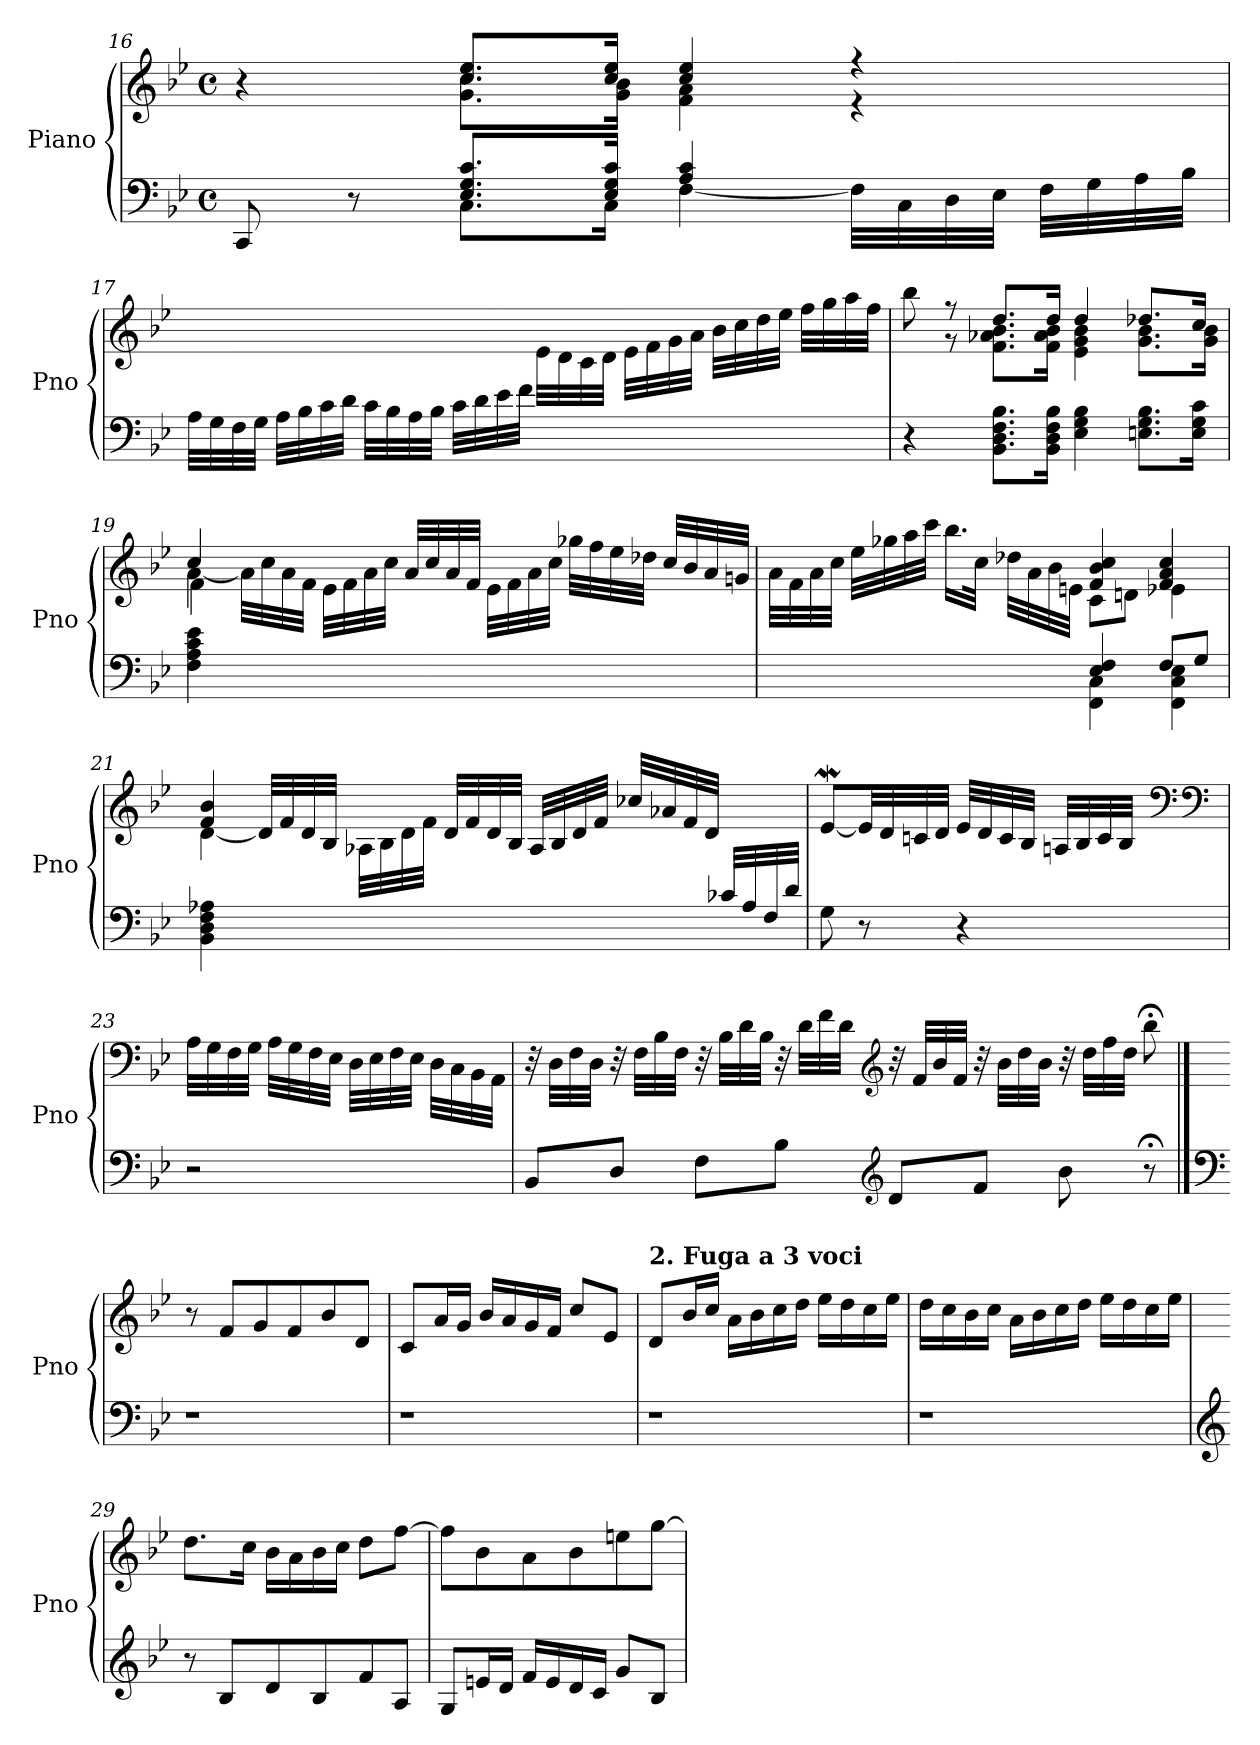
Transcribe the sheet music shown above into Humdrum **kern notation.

**kern	**kern
*part1	*part1
*staff2	*staff1
*I"Piano	*
*I'Pno	*
*clefF4	*clefG2
*k[b-e-]	*k[b-e-]
*B-:	*B-:
*M4/4	*M4/4
*met(c)	*met(c)
=16	=16
*^	*^
8CC/	4ryy	4r	4ryy
8r	.	.	.
8.E-/ 8.G/ 8.c/L	8.C\L	8.cc/ 8.ee-/L	8.g\ 8.cc\L
16E-/ 16G/ 16c/J	16C\J	16cc/ 16ee-/J	16g\ 16b-\J
4A/ 4c/	[4F\	4cc/ 4ee-/	4f\ 4a\
4ryy	32FLLL]	4r	4r
.	32C	.	.
.	32D	.	.
.	32E-JJJ	.	.
.	32F\LLL	.	.
.	32G\	.	.
.	32A\	.	.
.	32B-\JJJ	.	.
*v	*v	*	*
!!LO:LB:g=z	!!
=17	=17	=17
32ALLL	1ryy	2ryy
32G	.	.
32F	.	.
32GJJJ	.	.
32ALLL	.	.
32B-	.	.
32c	.	.
32dJJJ	.	.
32cLLL	.	.
32B-	.	.
32A	.	.
32B-JJJ	.	.
32cLLL	.	.
32d	.	.
32e-	.	.
32fJJJ	.	.
4ryy	.	32e-\LLL
.	.	32d\
.	.	32c\
.	.	32d\JJJ
.	.	32e-\LLL
.	.	32f\
.	.	32g\
.	.	32a\JJJ
4ryy	.	32b-\LLL
.	.	32cc\
.	.	32dd\
.	.	32ee-\JJJ
.	.	32ff\LLL
.	.	32gg\
.	.	32aa\
.	.	32ff\JJJ
=18	=18	=18
4r	8ryy	8bb-\
.	8r	8r
8.BB- 8.D 8.F 8.B-L	8.ddL	8.f\ 8.a-X\ 8.b-\L
16BB- 16D 16F 16B-J	16ddJ	16f\ 16a-\ 16b-\J
4E- 4G 4B-	4dd/	4e-\ 4g\ 4b-\
8.En 8.G 8.B-L	8.dd-XL	8.g\ 8.b-\L
16E 16G 16cJ	16ccJ	16g\ 16b-\J
!!LO:LB:g=z
=19	=19	=19
*^	*	*^
4ryy	4F\ 4A\ 4c\ 4e-\	4cc/	[4a\	4f\
4ryy	4ryy	4ryy	32a\LLL]	4ryy
.	.	.	32cc\	.
.	.	.	32a\	.
.	.	.	32f\JJJ	.
.	.	.	32e-\LLL	.
.	.	.	32f\	.
.	.	.	32a\	.
.	.	.	32cc\JJJ	.
2ryy	4ryy	4ryy	32aLLL	4ryy
.	.	.	32cc	.
.	.	.	32a	.
.	.	.	32fJJJ	.
.	.	.	32e-\LLL	.
.	.	.	32f\	.
.	.	.	32a\	.
.	.	.	32cc\JJJ	.
.	4ryy	4ryy	32gg-XLLL	4ryy
.	.	.	32ff	.
.	.	.	32ee-	.
.	.	.	32dd-XJJJ	.
.	.	.	32ccLLL	.
.	.	.	32b-	.
.	.	.	32a	.
.	.	.	32gnJJJ	.
=20	=20	=20	=20	=20
2ryy	2ryy	2ryy	32aLLL	1ryy
.	.	.	32f	.
.	.	.	32a	.
.	.	.	32ccJJJ	.
.	.	.	32ee-LLL	.
.	.	.	32gg-X	.
.	.	.	32aa	.
.	.	.	32cccJJJ	.
.	.	.	16.bb-\LL	.
.	.	.	32cc\JJ	.
.	.	.	32dd-XLLL	.
.	.	.	32a	.
.	.	.	32b-	.
.	.	.	32enJJJ	.
4E-/ 4F/	4FF\ 4C\	4f/ 4b-/ 4cc/	8c\L	.
.	.	.	8dn\J	.
8FL	4FF\ 4C\ 4E-\	4f/ 4a/ 4cc/	4e-X\	.
8GJ	.	.	.	.
*v	*v	*	*	*
*	*	*v	*v
!!LO:LB:g=z
=21	=21	=21
4BB- 4D 4F 4A-X	4f/ 4b-/	[4d\
2ryy	4ryy	32dLLL]
.	.	32f
.	.	32d
.	.	32B-JJJ
.	.	32A-X\LLL
.	.	32B-\
.	.	32d\
.	.	32f\JJJ
.	4ryy	32dLLL
.	.	32f
.	.	32d
.	.	32B-JJJ
.	.	32A-LLL
.	.	32B-
.	.	32d
.	.	32fJJJ
8ryy	4ryy	32cc-XLLL
.	.	32a-X
.	.	32f
.	.	32dJJJ
32c-X/LLL	.	8ryy
32A-/	.	.
32F/	.	.
32d/JJJ	.	.
=22	=22	=22
8G	[8e-wL	2ryy
8r	32e-/LL]	.
.	32d	.
.	32cn	.
.	32dJJJ	.
4r	32e-LLL	.
.	32d	.
.	32c	.
.	32B-JJJ	.
.	32AnLLL	.
.	32B-	.
.	32c	.
.	32B-JJJ	.
.	8qqBB-/yy	8qqb-\yy
*	*v	*v
*	*clefF4
!!LO:LB:g=z
=23	=23
2r	32ALLL
.	32G
.	32F
.	32GJJJ
.	32ALLL
.	32G
.	32F
.	32E-JJJ
.	32D\LLL
.	32E-\
.	32F\
.	32E-\JJJ
.	32D\LLL
.	32C\
.	32BB-\
.	32AA\JJJ
=24	=24
8BB-L	32r
.	32DLLL
.	32F
.	32DJJJ
8DJ	32r
.	32FLLL
.	32B-
.	32FJJJ
8FL	32r
.	32B-LLL
.	32d
.	32B-JJJ
8B-J	32r
.	32dLLL
.	32f
.	32dJJJ
*clefG2	*clefG2
8dL	32r
.	32fLLL
.	32b-
.	32fJJJ
8fJ	32r
.	32b-LLL
.	32dd
.	32b-JJJ
8b-	32r
.	32ddLLL
.	32ff
.	32ddJJJ
8r;	8bb-;<
!!LO:LB:g=z
==25	==25
*clefF4	*
!LO:N:vis=1	!
2.r	8r
.	8fL
.	8g
.	8f
.	8b-
.	8dJ
=26	=26
!LO:N:vis=1	!
2.r	8cL
.	16aL
.	16gJJ
.	16b-LL
.	16a
.	16g
.	16fJJ
.	8ccL
.	8e-J
=27	=27
!	!LO:TX:a:B:t=2. Fuga a 3 voci
!LO:N:vis=1	!
2.r	8dL
.	16b-L
.	16ccJJ
.	16aLL
.	16b-
.	16cc
.	16ddJJ
.	16ee-LL
.	16dd
.	16cc
.	16ee-JJ
=28	=28
!LO:N:vis=1	!
2.r	16ddLL
.	16cc
.	16b-
.	16ccJJ
.	16aLL
.	16b-
.	16cc
.	16ddJJ
.	16ee-LL
.	16dd
.	16cc
.	16ee-JJ
!!LO:LB:g=z
=29	=29
*clefG2	*
8r	8.ddL
8B-L	.
.	16ccJ
8d	16b-\LL
.	16a\
8B-	16b-\
.	16cc\JJ
8f	8ddL
8AJ	[8ffJ
=30	=30
8GL	8ffL]
16enL	8b-
16dJJ	.
16fLL	8a
16e	.
16d	8b-
16cJJ	.
8gL	8een
8B-J	[8ggJ
=	=
*-	*-
